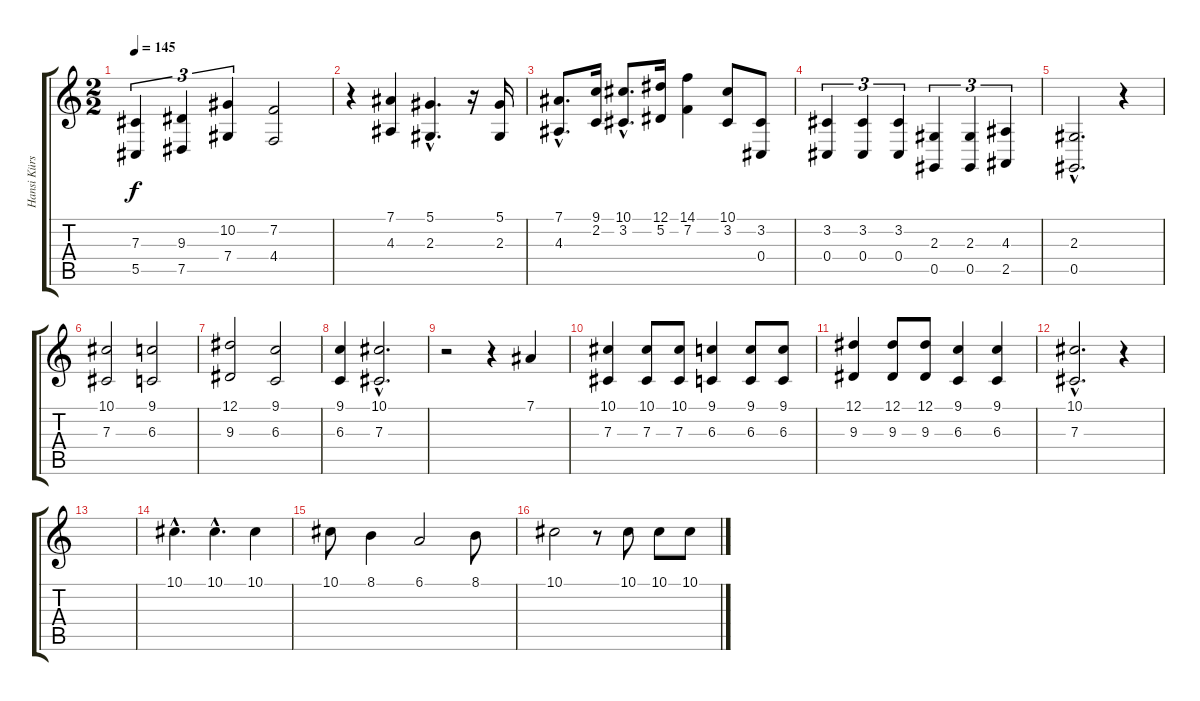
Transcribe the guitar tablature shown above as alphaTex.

\track ("Hansi Kürsch" "Hansi Kürs") {instrument flute}
\staff {score tabs}
\tuning (Eb4 Bb3 Gb3 Db3 Ab2 Eb2) {hide}
\ts (2 2)
\tempo 145
\clef g2
\ks c
(7.3 5.5).4{tu (3 2) dy f} (9.3 7.5).4{tu (3 2)} (10.2 7.4).4{tu (3 2)} (7.2 4.4).2 |
r.4 (7.1 4.3).4 (5.1{hac} 2.3{hac}).4{d} r.16 (5.1 2.3).16 |
(7.1{hac} 4.3{hac}).8{d} (9.1 2.2).16 (10.1{hac} 3.2{hac}).8{d} (12.1 5.2).16 (14.1 7.2).4 (10.1 3.2).8 (3.2 0.4).8 |
(3.2 0.4).4{tu (3 2)} (3.2 0.4).4{tu (3 2)} (3.2 0.4).4{tu (3 2)} (2.3 0.5).4{tu (3 2)} (2.3 0.5).4{tu (3 2)} (4.3 2.5).4{tu (3 2)} |
(2.3{hac} 0.5{hac}).2{d} r.4 |
(10.1 7.3).2 (9.1 6.3).2 |
(12.1 9.3).2 (9.1 6.3).2 |
(9.1 6.3).4 (10.1{hac} 7.3{hac}).2{d} |
r.2 r.4 7.1.4 |
(10.1 7.3).4 (10.1 7.3).8 (10.1 7.3).8 (9.1 6.3).4 (9.1 6.3).8 (9.1 6.3).8 |
(12.1 9.3).4 (12.1 9.3).8 (12.1 9.3).8 (9.1 6.3).4 (9.1 6.3).4 |
(10.1{hac} 7.3{hac}).2{d} r.4 |
|
10.1{hac}.4{d} 10.1{hac}.4{d} 10.1.4 |
10.1.8 8.1.4 6.1.2 8.1.8 |
10.1.2 r.8 10.1.8 10.1.8 10.1.8
